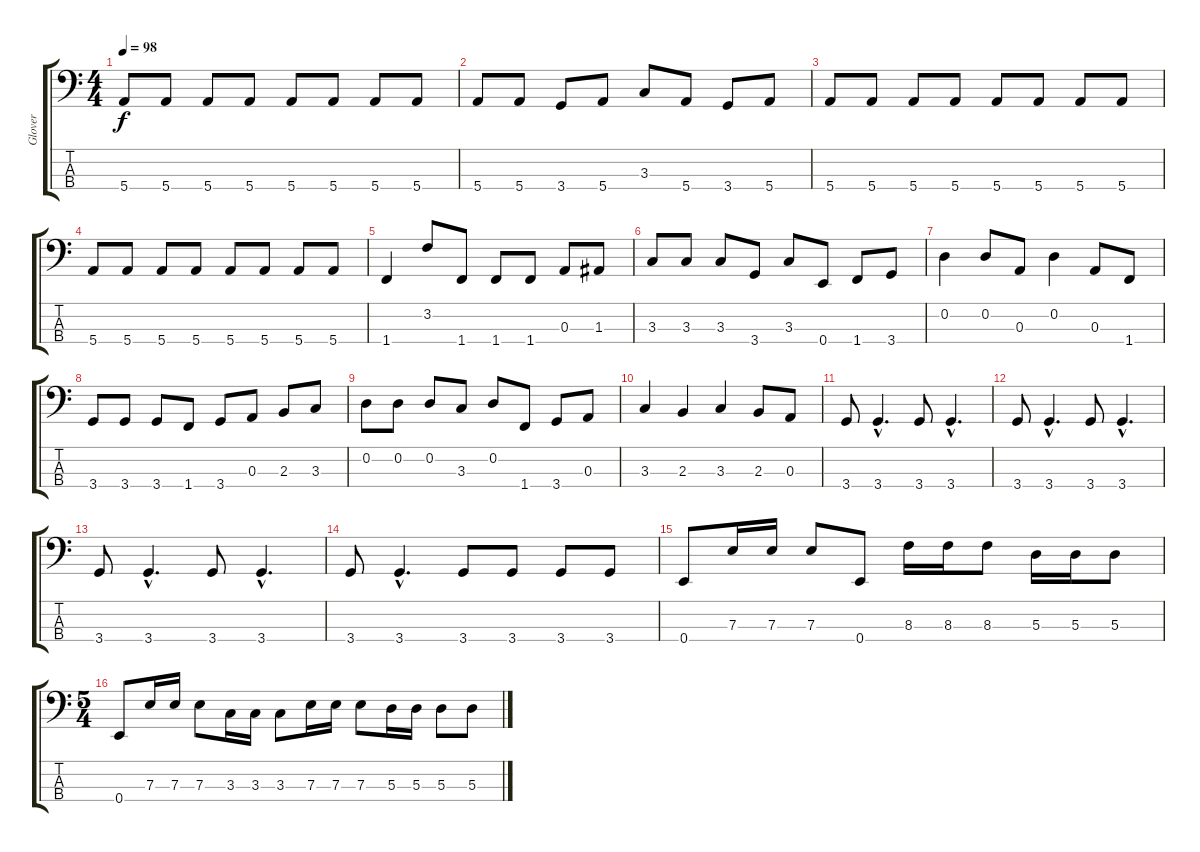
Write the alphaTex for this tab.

\track ("Glover" "Glover") {instrument electricbasspick}
\staff {score tabs}
\tuning (G2 D2 A1 E1) {hide}
\ts (4 4)
\tempo 98
\clef f4
\ks c
5.4.8{dy f} 5.4.8 5.4.8 5.4.8 5.4.8 5.4.8 5.4.8 5.4.8 |
5.4.8 5.4.8 3.4.8 5.4.8 3.3.8 5.4.8 3.4.8 5.4.8 |
5.4.8 5.4.8 5.4.8 5.4.8 5.4.8 5.4.8 5.4.8 5.4.8 |
5.4.8 5.4.8 5.4.8 5.4.8 5.4.8 5.4.8 5.4.8 5.4.8 |
1.4.4 3.2.8 1.4.8 1.4.8 1.4.8 0.3.8 1.3.8 |
3.3.8 3.3.8 3.3.8 3.4.8 3.3.8 0.4.8 1.4.8 3.4.8 |
0.2.4 0.2.8 0.3.8 0.2.4 0.3.8 1.4.8 |
3.4.8 3.4.8 3.4.8 1.4.8 3.4.8 0.3.8 2.3.8 3.3.8 |
0.2.8 0.2.8 0.2.8 3.3.8 0.2.8 1.4.8 3.4.8 0.3.8 |
3.3.4 2.3.4 3.3.4 2.3.8 0.3.8 |
3.4.8 3.4{hac}.4{d} 3.4.8 3.4{hac}.4{d} |
3.4.8 3.4{hac}.4{d} 3.4.8 3.4{hac}.4{d} |
3.4.8 3.4{hac}.4{d} 3.4.8 3.4{hac}.4{d} |
3.4.8 3.4{hac}.4{d} 3.4.8 3.4.8 3.4.8 3.4.8 |
0.4.8 7.3.16 7.3.16 7.3.8 0.4.8 8.3.16 8.3.16 8.3.8 5.3.16 5.3.16 5.3.8 |
\ts (5 4)
0.4.8 7.3.16 7.3.16 7.3.8 3.3.16 3.3.16 3.3.8 7.3.16 7.3.16 7.3.8 5.3.16 5.3.16 5.3.8 5.3.8
